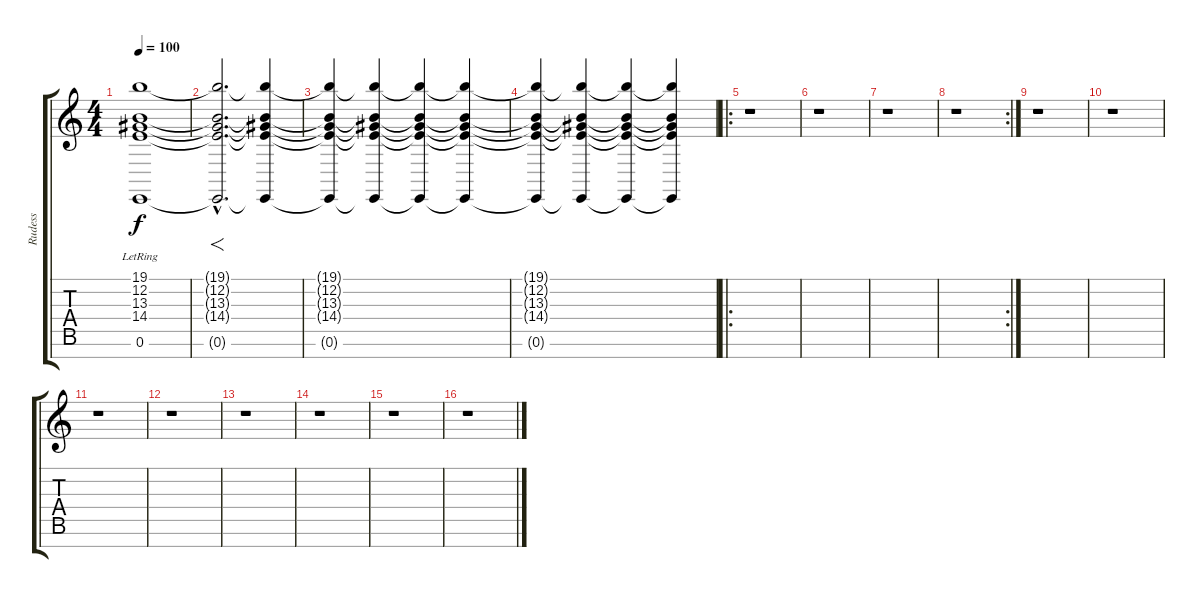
\track ("Rudess" "Rudess") {instrument lead2sawtooth}
\staff {score tabs}
\tuning (E4 B3 G3 D3 A2 E2 B1) {hide}
\ts (4 4)
\tempo 100
\clef g2
\ks c
(19.1{lr} 12.2{lr} 13.3{lr} 14.4{lr} 0.6{lr}).1{dy f volume 1 instrument lead2sawtooth} |
(19.1{hac t} 12.2{hac t} 13.3{hac t} 14.4{hac t} 0.6{hac t}).2{f d volume 9} (19.1{t} 12.2{t} 13.3{t} 14.4{t} 0.6{t}).4{volume 9} |
(19.1{t} 12.2{t} 13.3{t} 14.4{t} 0.6{t}).4{volume 10} (19.1{t} 12.2{t} 13.3{t} 14.4{t} 0.6{t}).4{volume 11} (19.1{t} 12.2{t} 13.3{t} 14.4{t} 0.6{t}).4{volume 12} (19.1{t} 12.2{t} 13.3{t} 14.4{t} 0.6{t}).4{volume 13} |
(19.1{t} 12.2{t} 13.3{t} 14.4{t} 0.6{t}).4{volume 14} (19.1{t} 12.2{t} 13.3{t} 14.4{t} 0.6{t}).4{volume 15} (19.1{t} 12.2{t} 13.3{t} 14.4{t} 0.6{t}).4{volume 16} (19.1{t} 12.2{t} 13.3{t} 14.4{t} 0.6{t}).4 |
\ro
r.1 |
r.1 |
r.1 |
\rc 2
r.1 |
r.1 |
r.1 |
r.1 |
r.1 |
r.1 |
r.1 |
r.1 |
r.1
